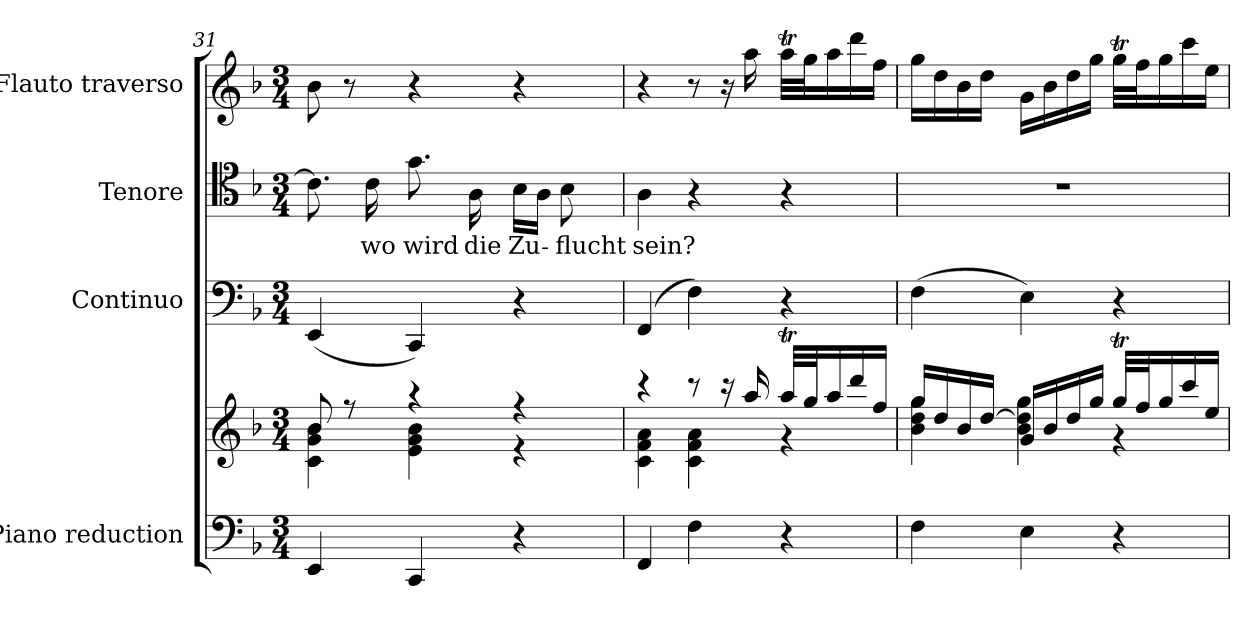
**kern	**kern	**kern	**kern	**text	**kern
*part4	*part4	*part3	*part2	*part2	*part1
*staff5	*staff4	*staff3	*staff2	*staff2	*staff1
*I"Piano reduction	*	*I"Continuo	*I"Tenore	*	*I"Flauto traverso
*I'Pno	*	*	*	*	*I'Fl
*clefF4	*clefG2	*clefF4	*clefC4	*	*clefG2
*k[b-]	*k[b-]	*k[b-]	*k[b-]	*	*k[b-]
*M3/4	*M3/4	*M3/4	*M3/4	*	*M3/4
=31	=31	=31	=31	=31	=31
*	*^	*	*	*	*
4EE/	8b-/	4c\ 4g\ 4b-\	(4EE/	8.c\]	.	8b-\
.	8r	.	.	.	.	8r
!	!	!	!	!	!LO:LY:b	!
.	.	.	.	16c\	wo	.
!	!	!	!	!	!LO:LY:b	!
4CC/	4r	4e\ 4g\ 4b-\	4CC/)	8.g\	wird	4r
!	!	!	!	!	!LO:LY:b	!
.	.	.	.	16A\	die	.
!	!	!	!	!	!LO:LY:b	!
4r	4r	4r	4r	16B-\LL	Zu-	4r
.	.	.	.	16A\JJ	.	.
!	!	!	!	!	!LO:LY:b	!
.	.	.	.	8B-\	-flucht	.
=32	=32	=32	=32	=32	=32	=32
!	!	!	!	!	!LO:LY:b	!
4FF/	4r	4c\ 4f\ 4a\	(4FF/	4A\	sein?	4r
4F\	8r	4c\ 4f\ 4a\	4F\)	4r	.	8r
.	16r	.	.	.	.	16r
.	16aa/	.	.	.	.	16aa\
4r	32aat/LLL	4r	4r	4r	.	32aat\LLL
.	32gg/J	.	.	.	.	32gg\J
.	16aa/	.	.	.	.	16aa\
.	16ddd/	.	.	.	.	16ddd\
.	16ff/JJ	.	.	.	.	16ff\JJ
=33	=33	=33	=33	=33	=33	=33
4F\	16gg/LL	4b-\ 4dd\ 4gg\	(4F\	2.r	.	16gg\LL
.	16dd/	.	.	.	.	16dd\
.	16b-/	.	.	.	.	16b-\
.	[<16dd/JJ	.	.	.	.	16dd\JJ
4E\	16g/LL	4b-\ 4dd\] 4gg\	4E\)	.	.	16g\LL
.	16b-/	.	.	.	.	16b-\
.	16dd/	.	.	.	.	16dd\
.	16gg/JJ	.	.	.	.	16gg\JJ
4r	32ggT/LLL	4r	4r	.	.	32ggT\LLL
.	32ff/J	.	.	.	.	32ff\J
.	16gg/	.	.	.	.	16gg\
.	16ccc/	.	.	.	.	16ccc\
.	16ee/JJ	.	.	.	.	16ee\JJ
*	*v	*v	*	*	*	*
=	=	=	=	=	=
*-	*-	*-	*-	*-	*-
